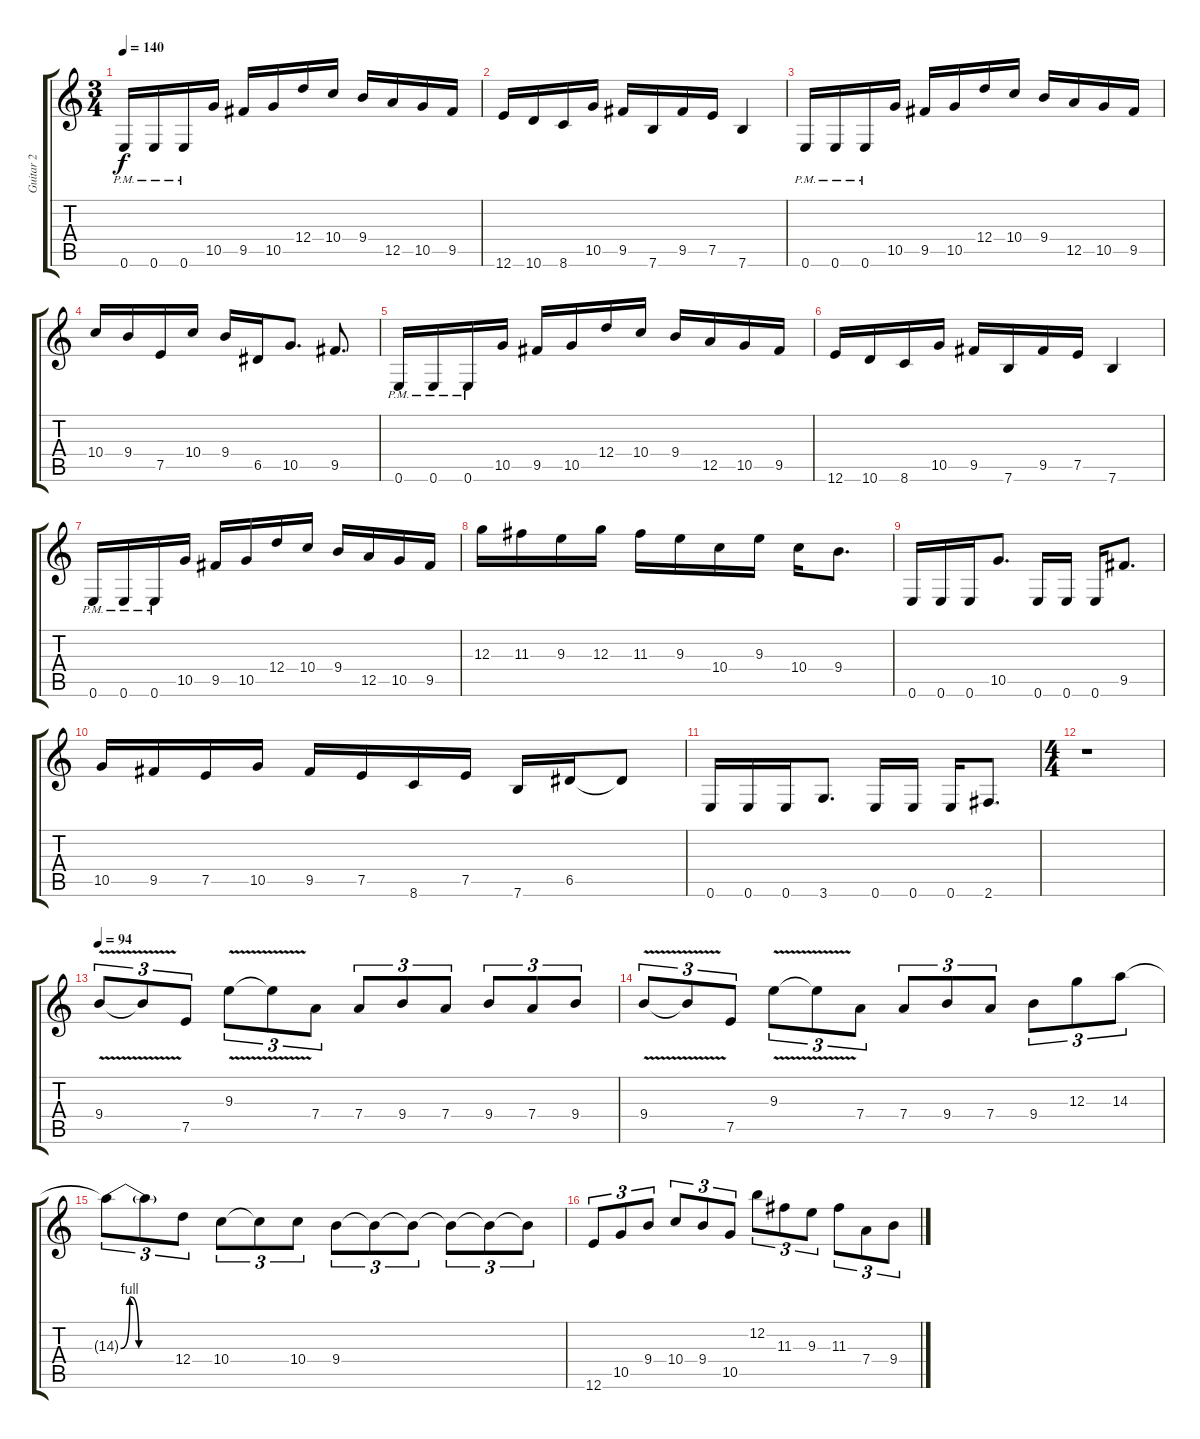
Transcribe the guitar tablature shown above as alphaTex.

\track ("Guitar 2" "Guitar 2") {instrument overdrivenguitar}
\staff {score tabs}
\tuning (E4 B3 G3 D3 A2 E2) {hide}
\ts (3 4)
\tempo 140
\clef g2
\ks c
0.6{pm}.16{dy f} 0.6{pm}.16 0.6{pm}.16 10.5.16 9.5.16 10.5.16 12.4.16 10.4.16 9.4.16 12.5.16 10.5.16 9.5.16 |
12.6.16 10.6.16 8.6.16 10.5.16 9.5.16 7.6.16 9.5.16 7.5.16 7.6.4 |
0.6{pm}.16 0.6{pm}.16 0.6{pm}.16 10.5.16 9.5.16 10.5.16 12.4.16 10.4.16 9.4.16 12.5.16 10.5.16 9.5.16 |
10.4.16 9.4.16 7.5.16 10.4.16 9.4.16 6.5.16 10.5.8{d} 9.5.8{d} |
0.6{pm}.16 0.6{pm}.16 0.6{pm}.16 10.5.16 9.5.16 10.5.16 12.4.16 10.4.16 9.4.16 12.5.16 10.5.16 9.5.16 |
12.6.16 10.6.16 8.6.16 10.5.16 9.5.16 7.6.16 9.5.16 7.5.16 7.6.4 |
0.6{pm}.16 0.6{pm}.16 0.6{pm}.16 10.5.16 9.5.16 10.5.16 12.4.16 10.4.16 9.4.16 12.5.16 10.5.16 9.5.16 |
12.3.16 11.3.16 9.3.16 12.3.16 11.3.16 9.3.16 10.4.16 9.3.16 10.4.16 9.4.8{d} |
0.6.16 0.6.16 0.6.16 10.5.8{d} 0.6.16 0.6.16 0.6.16 9.5.8{d} |
10.5.16 9.5.16 7.5.16 10.5.16 9.5.16 7.5.16 8.6.16 7.5.16 7.6.16 6.5.16 6.5{t}.8 |
0.6.16 0.6.16 0.6.16 3.6.8{d} 0.6.16 0.6.16 0.6.16 2.6.8{d} |
\ts (4 4)
r.1 |
\tempo 94
9.4{v}.8{tu (3 2)} 9.4{t}.8{tu (3 2)} 7.5.8{tu (3 2)} 9.3{v}.8{tu (3 2)} 9.3{t}.8{tu (3 2)} 7.4.8{tu (3 2)} 7.4.8{tu (3 2)} 9.4.8{tu (3 2)} 7.4.8{tu (3 2)} 9.4.8{tu (3 2)} 7.4.8{tu (3 2)} 9.4.8{tu (3 2)} |
9.4{v}.8{tu (3 2)} 9.4{t}.8{tu (3 2)} 7.5.8{tu (3 2)} 9.3{v}.8{tu (3 2)} 9.3{t}.8{tu (3 2)} 7.4.8{tu (3 2)} 7.4.8{tu (3 2)} 9.4.8{tu (3 2)} 7.4.8{tu (3 2)} 9.4.8{tu (3 2)} 12.3.8{tu (3 2)} 14.3.8{tu (3 2)} |
14.3{be (custom 0 0 10 4 20 0 30 0 60 0) t}.8{tu (3 2)} 14.3{t}.8{tu (3 2)} 12.4.8{tu (3 2)} 10.4.8{tu (3 2)} 10.4{t}.8{tu (3 2)} 10.4.8{tu (3 2)} 9.4.8{tu (3 2)} 9.4{t}.8{tu (3 2)} 9.4{t}.8{tu (3 2)} 9.4{t}.8{tu (3 2)} 9.4{t}.8{tu (3 2)} 9.4{t}.8{tu (3 2)} |
12.6.8{tu (3 2)} 10.5.8{tu (3 2)} 9.4.8{tu (3 2)} 10.4.8{tu (3 2)} 9.4.8{tu (3 2)} 10.5.8{tu (3 2)} 12.2.8{tu (3 2)} 11.3.8{tu (3 2)} 9.3.8{tu (3 2)} 11.3.8{tu (3 2)} 7.4.8{tu (3 2)} 9.4.8{tu (3 2)}
